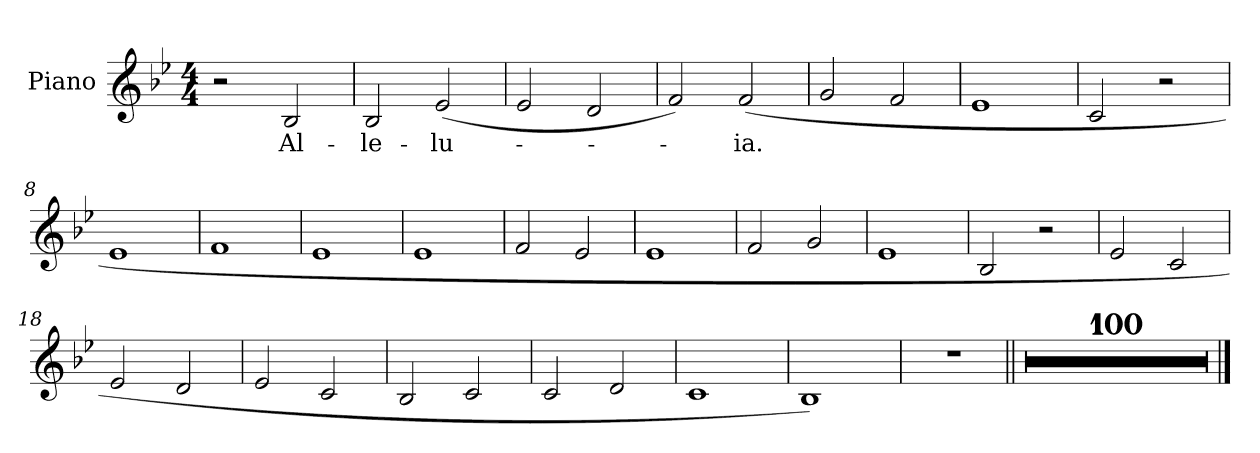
**kern	**text
*part1	*part1
*staff1	*staff1
*I"Piano	*
*I'Pno.	*
*clefG2	*
*k[b-e-]	*
*M4/4	*
=1	=1
2r	.
!	!LO:LY:b
2B-/	Al-
=2	=2
!	!LO:LY:b
2B-/	-le-
!	!LO:LY:b
(2e-/	-lu-
=3	=3
2e-/	.
2d/	.
=4	=4
2f/)	.
!	!LO:LY:b
(>2f/	-ia.
=5	=5
2g/	.
2f/	.
=6	=6
1e-	.
=7	=7
2c/	.
2r	.
=8	=8
1e-	.
=9	=9
1f	.
=10	=10
1e-	.
!!LO:LB:g=z
=11	=11
1e-	.
=12	=12
2f/	.
2e-/	.
=13	=13
1e-	.
=14	=14
2f/	.
2g/	.
=15	=15
1e-	.
=16	=16
2B-/	.
2r	.
=17	=17
2e-/	.
2c/	.
=18	=18
2e-/	.
2d/	.
=19	=19
2e-/	.
2c/	.
=20	=20
2B-/	.
2c/	.
=21	=21
2c/	.
2d/	.
!!LO:LB:g=z
=22	=22
1c	.
=23	=23
1B-)	.
=24	=24
1r	.
=25||	=25||
1r	.
=26	=26
1r	.
=27	=27
1r	.
=28	=28
1r	.
=29	=29
1r	.
=30	=30
1r	.
=31	=31
1r	.
=32	=32
1r	.
=33	=33
1r	.
!!LO:LB:g=z
=34	=34
1r	.
=35	=35
1r	.
=36	=36
1r	.
=37	=37
1r	.
=38	=38
1r	.
=39	=39
1r	.
=40	=40
1r	.
=41	=41
1r	.
=42	=42
1r	.
=43	=43
1r	.
=44	=44
1r	.
=45	=45
1r	.
!!LO:LB:g=z
=46	=46
1r	.
=47	=47
1r	.
=48	=48
1r	.
=49	=49
1r	.
=50	=50
1r	.
=51	=51
1r	.
=52	=52
1r	.
=53	=53
1r	.
=54	=54
1r	.
=55	=55
1r	.
=56	=56
1r	.
=57	=57
1r	.
!!LO:LB:g=z
=58	=58
1r	.
=59	=59
1r	.
=60	=60
1r	.
=61	=61
1r	.
=62	=62
1r	.
=63	=63
1r	.
=64	=64
1r	.
=65	=65
1r	.
=66	=66
1r	.
=67	=67
1r	.
=68	=68
1r	.
=69	=69
1r	.
!!LO:LB:g=z
=70	=70
1r	.
=71	=71
1r	.
=72	=72
1r	.
=73	=73
1r	.
=74	=74
1r	.
=75	=75
1r	.
=76	=76
1r	.
=77	=77
1r	.
=78	=78
1r	.
=79	=79
1r	.
=80	=80
1r	.
=81	=81
1r	.
!!LO:LB:g=z
=82	=82
1r	.
=83	=83
1r	.
=84	=84
1r	.
=85	=85
1r	.
=86	=86
1r	.
=87	=87
1r	.
=88	=88
1r	.
=89	=89
1r	.
=90	=90
1r	.
=91	=91
1r	.
=92	=92
1r	.
=93	=93
1r	.
!!LO:LB:g=z
=94	=94
1r	.
=95	=95
1r	.
=96	=96
1r	.
=97	=97
1r	.
=98	=98
1r	.
=99	=99
1r	.
=100	=100
1r	.
=101	=101
1r	.
=102	=102
1r	.
=103	=103
1r	.
=104	=104
1r	.
=105	=105
1r	.
!!LO:PB:g=z
=106	=106
1r	.
=107	=107
1r	.
=108	=108
1r	.
=109	=109
1r	.
=110	=110
1r	.
=111	=111
1r	.
=112	=112
1r	.
=113	=113
1r	.
=114	=114
1r	.
=115	=115
1r	.
=116	=116
1r	.
=117	=117
1r	.
!!LO:LB:g=z
=118	=118
1r	.
=119	=119
1r	.
=120	=120
1r	.
=121	=121
1r	.
=122	=122
1r	.
=123	=123
1r	.
=124	=124
1r	.
==	==
*-	*-
